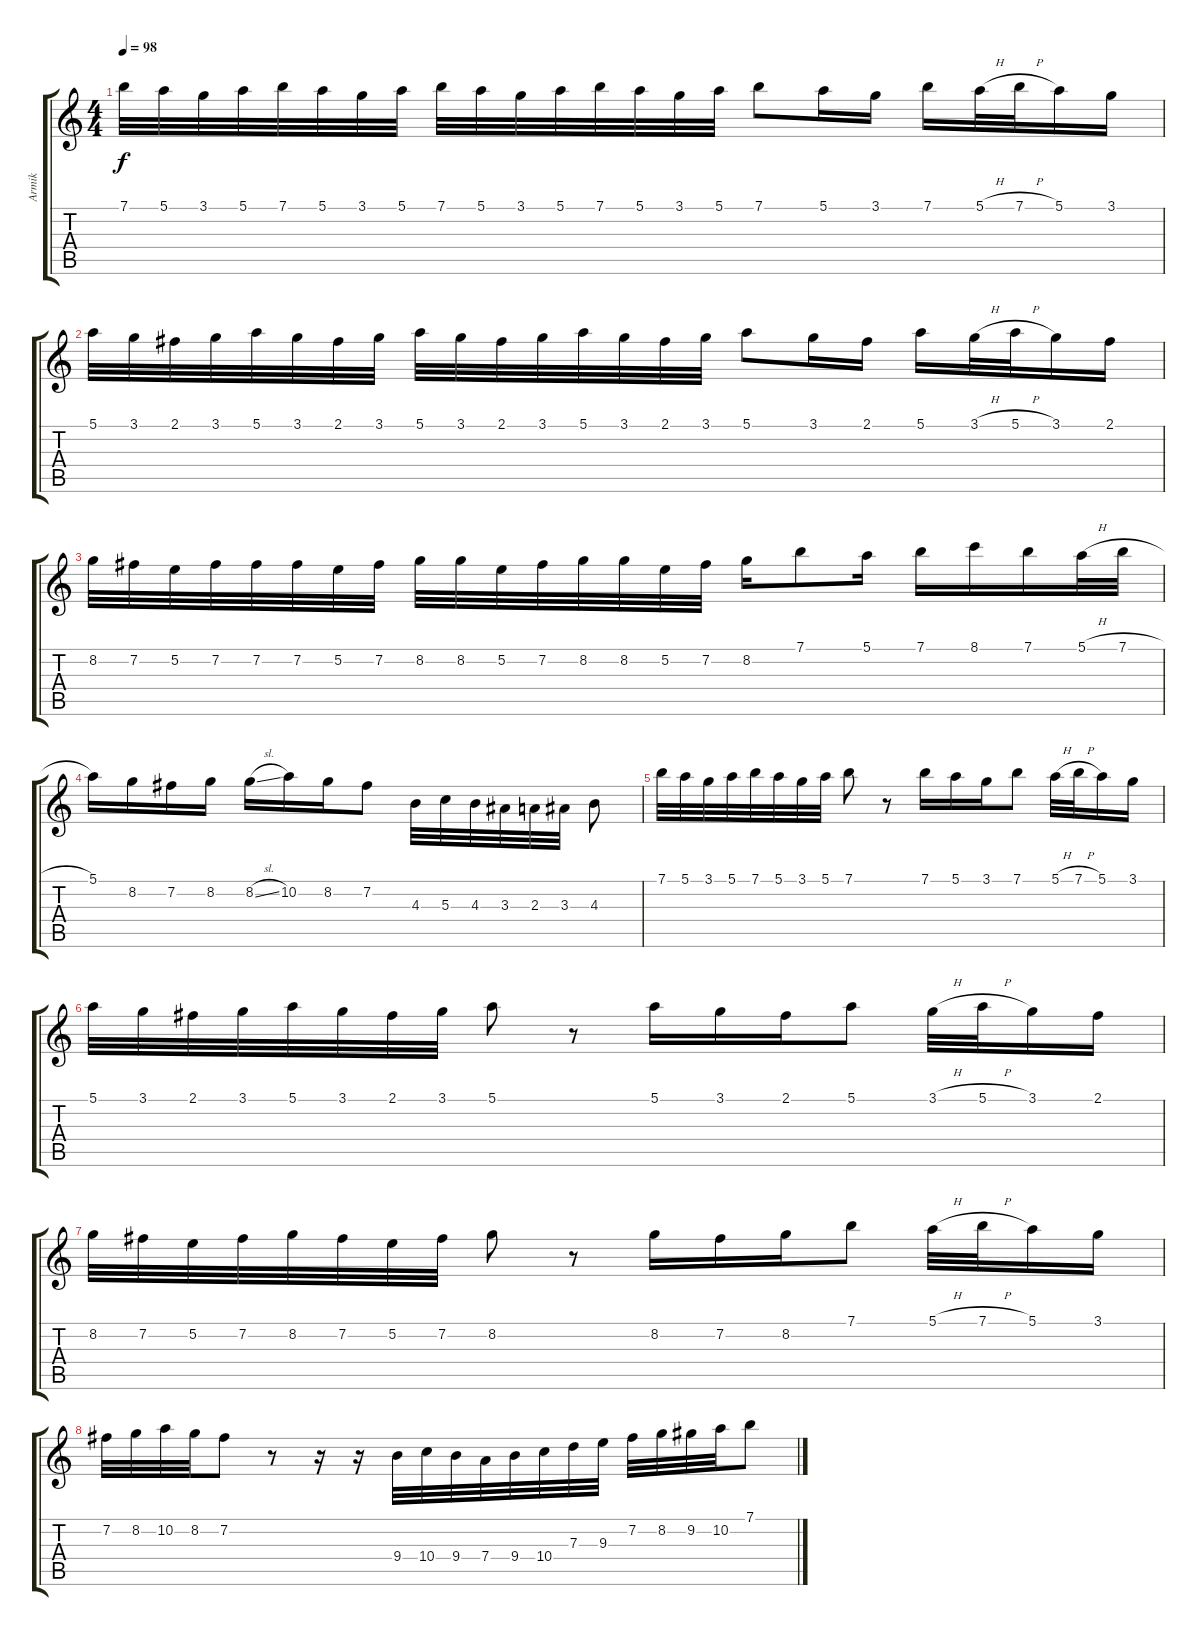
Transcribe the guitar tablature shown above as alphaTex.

\track ("Armik" "Armik") {instrument acousticguitarnylon}
\staff {score tabs}
\tuning (E4 B3 G3 D3 A2 E2) {hide}
\ts (4 4)
\tempo 98
\clef g2
\ks c
7.1.32{dy f} 5.1.32 3.1.32 5.1.32 7.1.32 5.1.32 3.1.32 5.1.32 7.1.32 5.1.32 3.1.32 5.1.32 7.1.32 5.1.32 3.1.32 5.1.32 7.1.8 5.1.16 3.1.16 7.1.16 5.1{h}.32 7.1{h}.32 5.1.16 3.1.16 |
5.1.32 3.1.32 2.1.32 3.1.32 5.1.32 3.1.32 2.1.32 3.1.32 5.1.32 3.1.32 2.1.32 3.1.32 5.1.32 3.1.32 2.1.32 3.1.32 5.1.8 3.1.16 2.1.16 5.1.16 3.1{h}.32 5.1{h}.32 3.1.16 2.1.16 |
8.2.32 7.2.32 5.2.32 7.2.32 7.2.32 7.2.32 5.2.32 7.2.32 8.2.32 8.2.32 5.2.32 7.2.32 8.2.32 8.2.32 5.2.32 7.2.32 8.2.16 7.1.8 5.1.16 7.1.16 8.1.16 7.1.16 5.1{h}.32 7.1{h}.32 |
5.1.16 8.2.16 7.2.16 8.2.16 8.2{sl}.16 10.2.16 8.2.16 7.2.8 4.3.32 5.3.32 4.3.32 3.3.32 2.3.32 3.3.32 4.3.8 |
7.1.32 5.1.32 3.1.32 5.1.32 7.1.32 5.1.32 3.1.32 5.1.32 7.1.8 r.8 7.1.16 5.1.16 3.1.16 7.1.8 5.1{h}.32 7.1{h}.32 5.1.16 3.1.16 |
5.1.32 3.1.32 2.1.32 3.1.32 5.1.32 3.1.32 2.1.32 3.1.32 5.1.8 r.8 5.1.16 3.1.16 2.1.16 5.1.8 3.1{h}.32 5.1{h}.32 3.1.16 2.1.16 |
8.2.32 7.2.32 5.2.32 7.2.32 8.2.32 7.2.32 5.2.32 7.2.32 8.2.8 r.8 8.2.16 7.2.16 8.2.16 7.1.8 5.1{h}.32 7.1{h}.32 5.1.16 3.1.16 |
7.2.32 8.2.32 10.2.32 8.2.32 7.2.8 r.8 r.16 r.16 9.4.32 10.4.32 9.4.32 7.4.32 9.4.32 10.4.32 7.3.32 9.3.32 7.2.32 8.2.32 9.2.32 10.2.32 7.1.8
